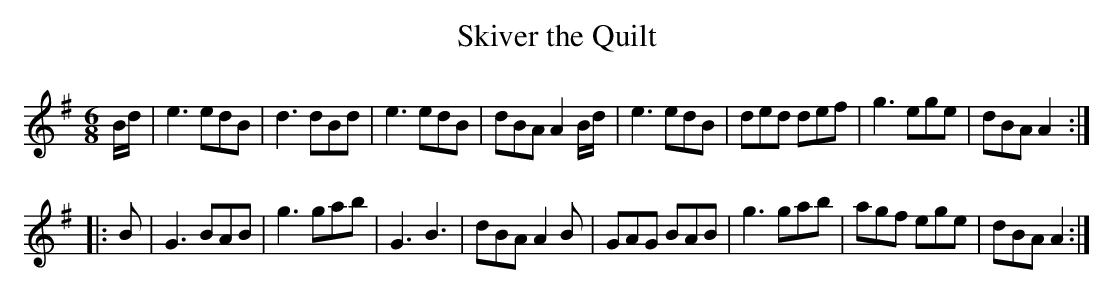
X:1
T:Skiver the Quilt
M:6/8
K:ADor
B/d/|\
e3 edB| d3 dBd| e3 edB| dBA A2 B/d/|\
e3 edB| ded def| g3 ege| dBA A2::
B|\
G3 BAB| g3 gab| G3 B3| dBA A2B|\
GAG BAB| g3 gab| agf ege| dBA A2:|
